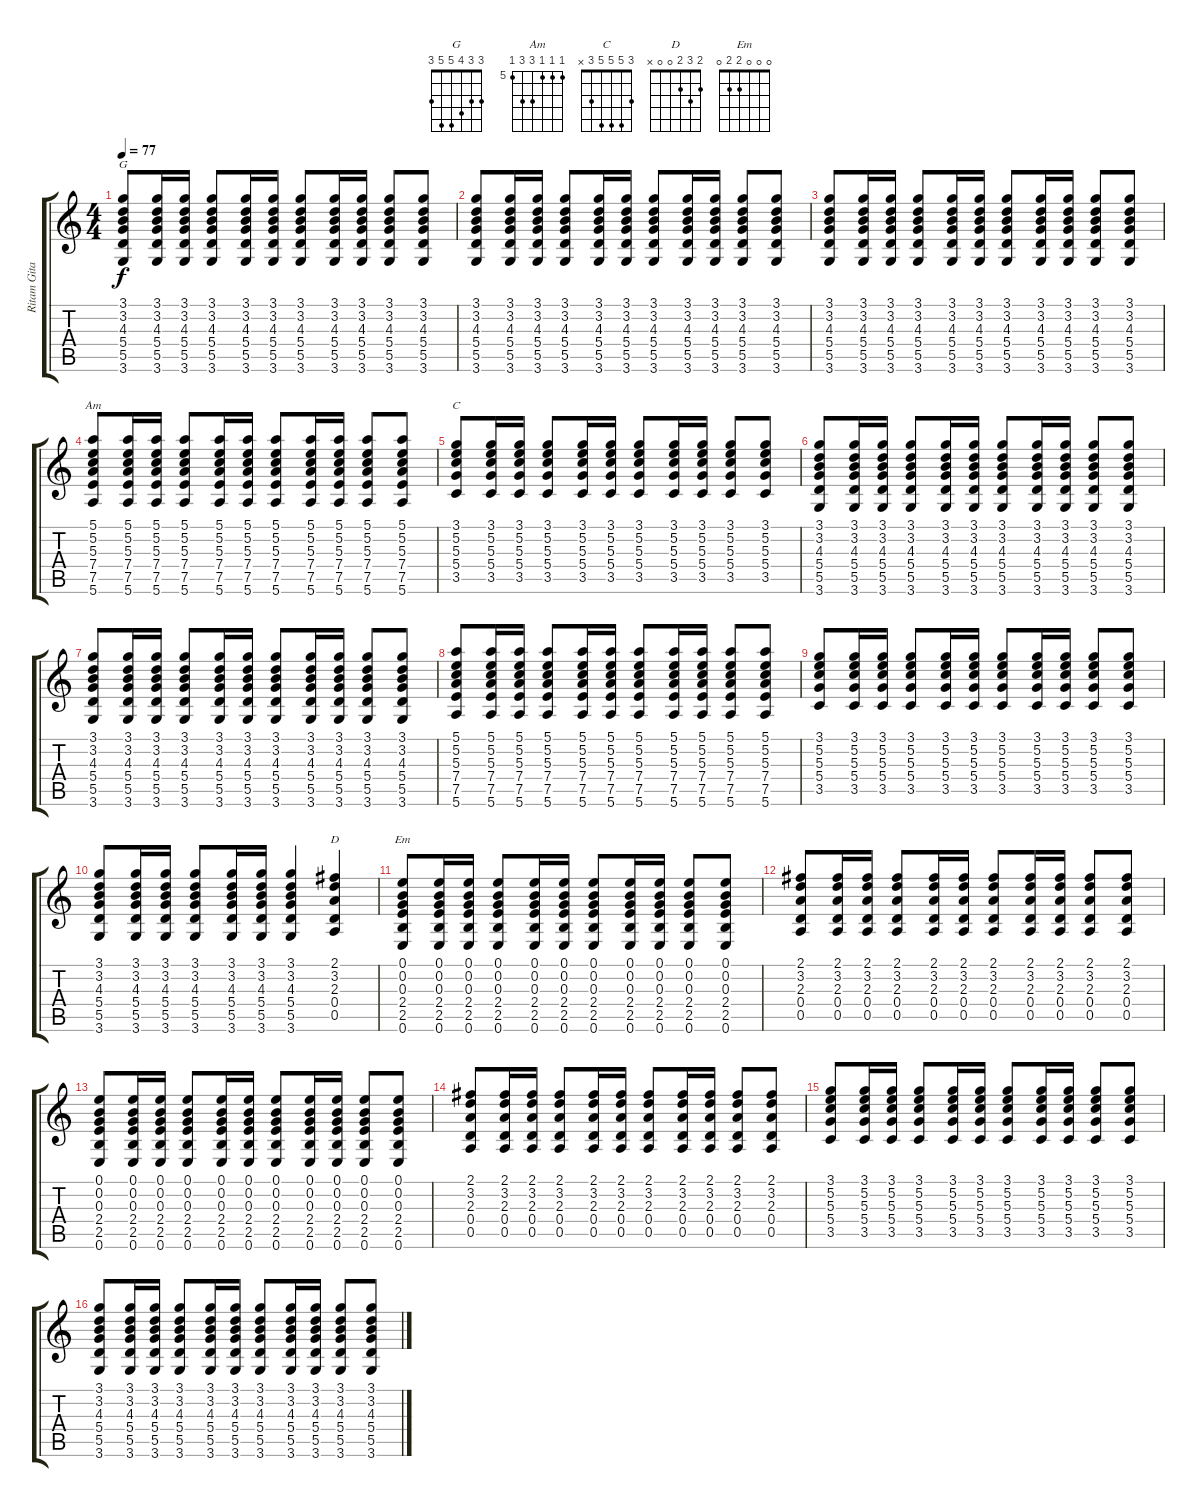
\track ("Ritam Gitara" "Ritam Gita") {instrument acousticguitarnylon}
\staff {score tabs}
\tuning (E4 B3 G3 D3 A2 E2) {hide}
\chord ("G" 3 3 4 5 5 3)
\chord ("Am" 5 5 5 7 7 5) {firstfret 5}
\chord ("C" 3 5 5 5 3 x)
\chord ("D" 2 3 2 0 0 x)
\chord ("Em" 0 0 0 2 2 0)
\ts (4 4)
\tempo 77
\clef g2
\ks c
(3.1 3.2 4.3 5.4 5.5 3.6).8{ch "G" dy f instrument acousticguitarnylon} (3.1 3.2 4.3 5.4 5.5 3.6).16 (3.1 3.2 4.3 5.4 5.5 3.6).16 (3.1 3.2 4.3 5.4 5.5 3.6).8 (3.1 3.2 4.3 5.4 5.5 3.6).16 (3.1 3.2 4.3 5.4 5.5 3.6).16 (3.1 3.2 4.3 5.4 5.5 3.6).8 (3.1 3.2 4.3 5.4 5.5 3.6).16 (3.1 3.2 4.3 5.4 5.5 3.6).16 (3.1 3.2 4.3 5.4 5.5 3.6).8 (3.1 3.2 4.3 5.4 5.5 3.6).8 |
(3.1 3.2 4.3 5.4 5.5 3.6).8 (3.1 3.2 4.3 5.4 5.5 3.6).16 (3.1 3.2 4.3 5.4 5.5 3.6).16 (3.1 3.2 4.3 5.4 5.5 3.6).8 (3.1 3.2 4.3 5.4 5.5 3.6).16 (3.1 3.2 4.3 5.4 5.5 3.6).16 (3.1 3.2 4.3 5.4 5.5 3.6).8 (3.1 3.2 4.3 5.4 5.5 3.6).16 (3.1 3.2 4.3 5.4 5.5 3.6).16 (3.1 3.2 4.3 5.4 5.5 3.6).8 (3.1 3.2 4.3 5.4 5.5 3.6).8 |
(3.1 3.2 4.3 5.4 5.5 3.6).8 (3.1 3.2 4.3 5.4 5.5 3.6).16 (3.1 3.2 4.3 5.4 5.5 3.6).16 (3.1 3.2 4.3 5.4 5.5 3.6).8 (3.1 3.2 4.3 5.4 5.5 3.6).16 (3.1 3.2 4.3 5.4 5.5 3.6).16 (3.1 3.2 4.3 5.4 5.5 3.6).8 (3.1 3.2 4.3 5.4 5.5 3.6).16 (3.1 3.2 4.3 5.4 5.5 3.6).16 (3.1 3.2 4.3 5.4 5.5 3.6).8 (3.1 3.2 4.3 5.4 5.5 3.6).8 |
(5.1 5.2 5.3 7.4 7.5 5.6).8{ch "Am"} (5.1 5.2 5.3 7.4 7.5 5.6).16 (5.1 5.2 5.3 7.4 7.5 5.6).16 (5.1 5.2 5.3 7.4 7.5 5.6).8 (5.1 5.2 5.3 7.4 7.5 5.6).16 (5.1 5.2 5.3 7.4 7.5 5.6).16 (5.1 5.2 5.3 7.4 7.5 5.6).8 (5.1 5.2 5.3 7.4 7.5 5.6).16 (5.1 5.2 5.3 7.4 7.5 5.6).16 (5.1 5.2 5.3 7.4 7.5 5.6).8 (5.1 5.2 5.3 7.4 7.5 5.6).8 |
(3.1 5.2 5.3 5.4 3.5).8{ch "C"} (3.1 5.2 5.3 5.4 3.5).16 (3.1 5.2 5.3 5.4 3.5).16 (3.1 5.2 5.3 5.4 3.5).8 (3.1 5.2 5.3 5.4 3.5).16 (3.1 5.2 5.3 5.4 3.5).16 (3.1 5.2 5.3 5.4 3.5).8 (3.1 5.2 5.3 5.4 3.5).16 (3.1 5.2 5.3 5.4 3.5).16 (3.1 5.2 5.3 5.4 3.5).8 (3.1 5.2 5.3 5.4 3.5).8 |
(3.1 3.2 4.3 5.4 5.5 3.6).8 (3.1 3.2 4.3 5.4 5.5 3.6).16 (3.1 3.2 4.3 5.4 5.5 3.6).16 (3.1 3.2 4.3 5.4 5.5 3.6).8 (3.1 3.2 4.3 5.4 5.5 3.6).16 (3.1 3.2 4.3 5.4 5.5 3.6).16 (3.1 3.2 4.3 5.4 5.5 3.6).8 (3.1 3.2 4.3 5.4 5.5 3.6).16 (3.1 3.2 4.3 5.4 5.5 3.6).16 (3.1 3.2 4.3 5.4 5.5 3.6).8 (3.1 3.2 4.3 5.4 5.5 3.6).8 |
(3.1 3.2 4.3 5.4 5.5 3.6).8 (3.1 3.2 4.3 5.4 5.5 3.6).16 (3.1 3.2 4.3 5.4 5.5 3.6).16 (3.1 3.2 4.3 5.4 5.5 3.6).8 (3.1 3.2 4.3 5.4 5.5 3.6).16 (3.1 3.2 4.3 5.4 5.5 3.6).16 (3.1 3.2 4.3 5.4 5.5 3.6).8 (3.1 3.2 4.3 5.4 5.5 3.6).16 (3.1 3.2 4.3 5.4 5.5 3.6).16 (3.1 3.2 4.3 5.4 5.5 3.6).8 (3.1 3.2 4.3 5.4 5.5 3.6).8 |
(5.1 5.2 5.3 7.4 7.5 5.6).8 (5.1 5.2 5.3 7.4 7.5 5.6).16 (5.1 5.2 5.3 7.4 7.5 5.6).16 (5.1 5.2 5.3 7.4 7.5 5.6).8 (5.1 5.2 5.3 7.4 7.5 5.6).16 (5.1 5.2 5.3 7.4 7.5 5.6).16 (5.1 5.2 5.3 7.4 7.5 5.6).8 (5.1 5.2 5.3 7.4 7.5 5.6).16 (5.1 5.2 5.3 7.4 7.5 5.6).16 (5.1 5.2 5.3 7.4 7.5 5.6).8 (5.1 5.2 5.3 7.4 7.5 5.6).8 |
(3.1 5.2 5.3 5.4 3.5).8 (3.1 5.2 5.3 5.4 3.5).16 (3.1 5.2 5.3 5.4 3.5).16 (3.1 5.2 5.3 5.4 3.5).8 (3.1 5.2 5.3 5.4 3.5).16 (3.1 5.2 5.3 5.4 3.5).16 (3.1 5.2 5.3 5.4 3.5).8 (3.1 5.2 5.3 5.4 3.5).16 (3.1 5.2 5.3 5.4 3.5).16 (3.1 5.2 5.3 5.4 3.5).8 (3.1 5.2 5.3 5.4 3.5).8 |
(3.1 3.2 4.3 5.4 5.5 3.6).8 (3.1 3.2 4.3 5.4 5.5 3.6).16 (3.1 3.2 4.3 5.4 5.5 3.6).16 (3.1 3.2 4.3 5.4 5.5 3.6).8 (3.1 3.2 4.3 5.4 5.5 3.6).16 (3.1 3.2 4.3 5.4 5.5 3.6).16 (3.1 3.2 4.3 5.4 5.5 3.6).4 (2.1 3.2 2.3 0.4 0.5).4{ch "D"} |
(0.1 0.2 0.3 2.4 2.5 0.6).8{ch "Em"} (0.1 0.2 0.3 2.4 2.5 0.6).16 (0.1 0.2 0.3 2.4 2.5 0.6).16 (0.1 0.2 0.3 2.4 2.5 0.6).8 (0.1 0.2 0.3 2.4 2.5 0.6).16 (0.1 0.2 0.3 2.4 2.5 0.6).16 (0.1 0.2 0.3 2.4 2.5 0.6).8 (0.1 0.2 0.3 2.4 2.5 0.6).16 (0.1 0.2 0.3 2.4 2.5 0.6).16 (0.1 0.2 0.3 2.4 2.5 0.6).8 (0.1 0.2 0.3 2.4 2.5 0.6).8 |
(2.1 3.2 2.3 0.4 0.5).8 (2.1 3.2 2.3 0.4 0.5).16 (2.1 3.2 2.3 0.4 0.5).16 (2.1 3.2 2.3 0.4 0.5).8 (2.1 3.2 2.3 0.4 0.5).16 (2.1 3.2 2.3 0.4 0.5).16 (2.1 3.2 2.3 0.4 0.5).8 (2.1 3.2 2.3 0.4 0.5).16 (2.1 3.2 2.3 0.4 0.5).16 (2.1 3.2 2.3 0.4 0.5).8 (2.1 3.2 2.3 0.4 0.5).8 |
(0.1 0.2 0.3 2.4 2.5 0.6).8 (0.1 0.2 0.3 2.4 2.5 0.6).16 (0.1 0.2 0.3 2.4 2.5 0.6).16 (0.1 0.2 0.3 2.4 2.5 0.6).8 (0.1 0.2 0.3 2.4 2.5 0.6).16 (0.1 0.2 0.3 2.4 2.5 0.6).16 (0.1 0.2 0.3 2.4 2.5 0.6).8 (0.1 0.2 0.3 2.4 2.5 0.6).16 (0.1 0.2 0.3 2.4 2.5 0.6).16 (0.1 0.2 0.3 2.4 2.5 0.6).8 (0.1 0.2 0.3 2.4 2.5 0.6).8 |
(2.1 3.2 2.3 0.4 0.5).8 (2.1 3.2 2.3 0.4 0.5).16 (2.1 3.2 2.3 0.4 0.5).16 (2.1 3.2 2.3 0.4 0.5).8 (2.1 3.2 2.3 0.4 0.5).16 (2.1 3.2 2.3 0.4 0.5).16 (2.1 3.2 2.3 0.4 0.5).8 (2.1 3.2 2.3 0.4 0.5).16 (2.1 3.2 2.3 0.4 0.5).16 (2.1 3.2 2.3 0.4 0.5).8 (2.1 3.2 2.3 0.4 0.5).8 |
(3.1 5.2 5.3 5.4 3.5).8 (3.1 5.2 5.3 5.4 3.5).16 (3.1 5.2 5.3 5.4 3.5).16 (3.1 5.2 5.3 5.4 3.5).8 (3.1 5.2 5.3 5.4 3.5).16 (3.1 5.2 5.3 5.4 3.5).16 (3.1 5.2 5.3 5.4 3.5).8 (3.1 5.2 5.3 5.4 3.5).16 (3.1 5.2 5.3 5.4 3.5).16 (3.1 5.2 5.3 5.4 3.5).8 (3.1 5.2 5.3 5.4 3.5).8 |
(3.1 3.2 4.3 5.4 5.5 3.6).8 (3.1 3.2 4.3 5.4 5.5 3.6).16 (3.1 3.2 4.3 5.4 5.5 3.6).16 (3.1 3.2 4.3 5.4 5.5 3.6).8 (3.1 3.2 4.3 5.4 5.5 3.6).16 (3.1 3.2 4.3 5.4 5.5 3.6).16 (3.1 3.2 4.3 5.4 5.5 3.6).8 (3.1 3.2 4.3 5.4 5.5 3.6).16 (3.1 3.2 4.3 5.4 5.5 3.6).16 (3.1 3.2 4.3 5.4 5.5 3.6).8 (3.1 3.2 4.3 5.4 5.5 3.6).8
